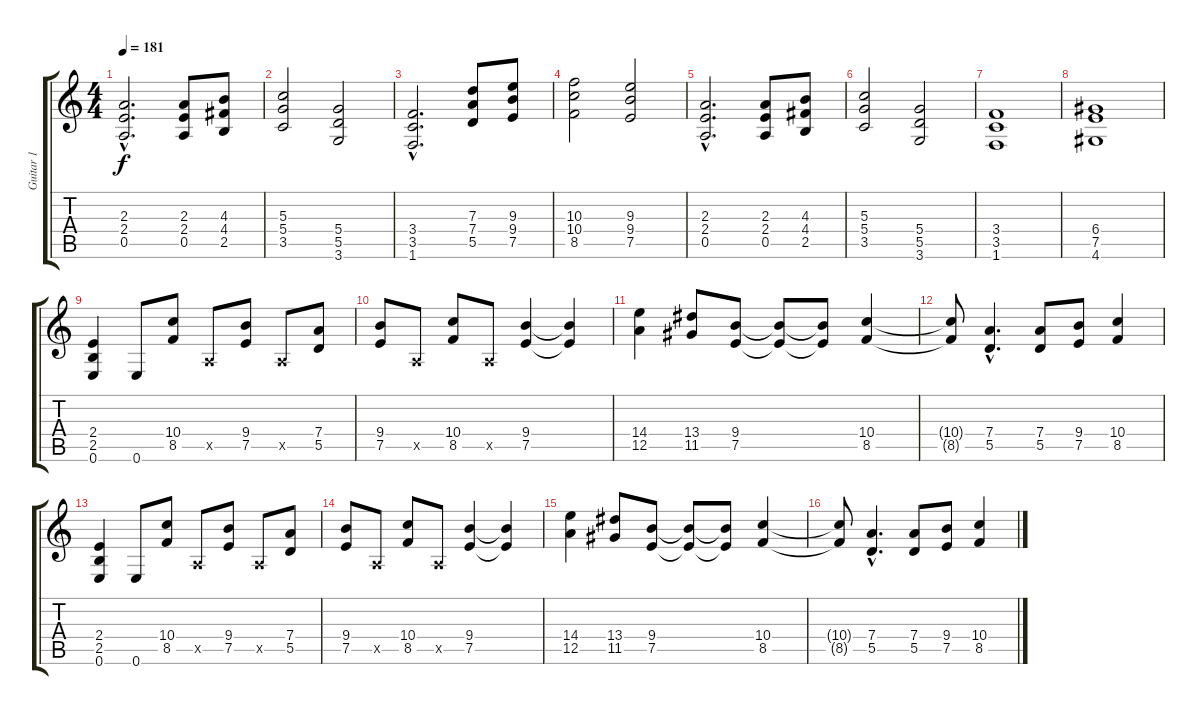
\track ("Guitar 1" "Guitar 1") {instrument distortionguitar}
\staff {score tabs}
\tuning (E4 B3 G3 D3 A2 E2) {hide}
\ts (4 4)
\tempo 181
\clef g2
\ks c
(2.3{hac} 2.4{hac} 0.5{hac}).2{d dy f} (2.3 2.4 0.5).8 (4.3 4.4 2.5).8 |
(5.3 5.4 3.5).2 (5.4 5.5 3.6).2 |
(3.4{hac} 3.5{hac} 1.6{hac}).2{d} (7.3 7.4 5.5).8 (9.3 9.4 7.5).8 |
(10.3 10.4 8.5).2 (9.3 9.4 7.5).2 |
(2.3{hac} 2.4{hac} 0.5{hac}).2{d} (2.3 2.4 0.5).8 (4.3 4.4 2.5).8 |
(5.3 5.4 3.5).2 (5.4 5.5 3.6).2 |
(3.4 3.5 1.6).1 |
(6.4 7.5 4.6).1 |
(2.4 2.5 0.6).4{volume 12} 0.6.8 (10.4 8.5).8 0.5{x}.8 (9.4 7.5).8 0.5{x}.8 (7.4 5.5).8 |
(9.4 7.5).8 0.5{x}.8 (10.4 8.5).8 0.5{x}.8 (9.4 7.5).4 (9.4{t} 7.5{t}).4 |
(14.4 12.5).4 (13.4 11.5).8 (9.4 7.5).8 (9.4{t} 7.5{t}).8 (9.4{t} 7.5{t}).8 (10.4 8.5).4 |
(10.4{t} 8.5{t}).8 (7.4{hac} 5.5{hac}).4{d} (7.4 5.5).8 (9.4 7.5).8 (10.4 8.5).4 |
(2.4 2.5 0.6).4 0.6.8 (10.4 8.5).8 0.5{x}.8 (9.4 7.5).8 0.5{x}.8 (7.4 5.5).8 |
(9.4 7.5).8 0.5{x}.8 (10.4 8.5).8 0.5{x}.8 (9.4 7.5).4 (9.4{t} 7.5{t}).4 |
(14.4 12.5).4 (13.4 11.5).8 (9.4 7.5).8 (9.4{t} 7.5{t}).8 (9.4{t} 7.5{t}).8 (10.4 8.5).4 |
(10.4{t} 8.5{t}).8 (7.4{hac} 5.5{hac}).4{d} (7.4 5.5).8 (9.4 7.5).8 (10.4 8.5).4
